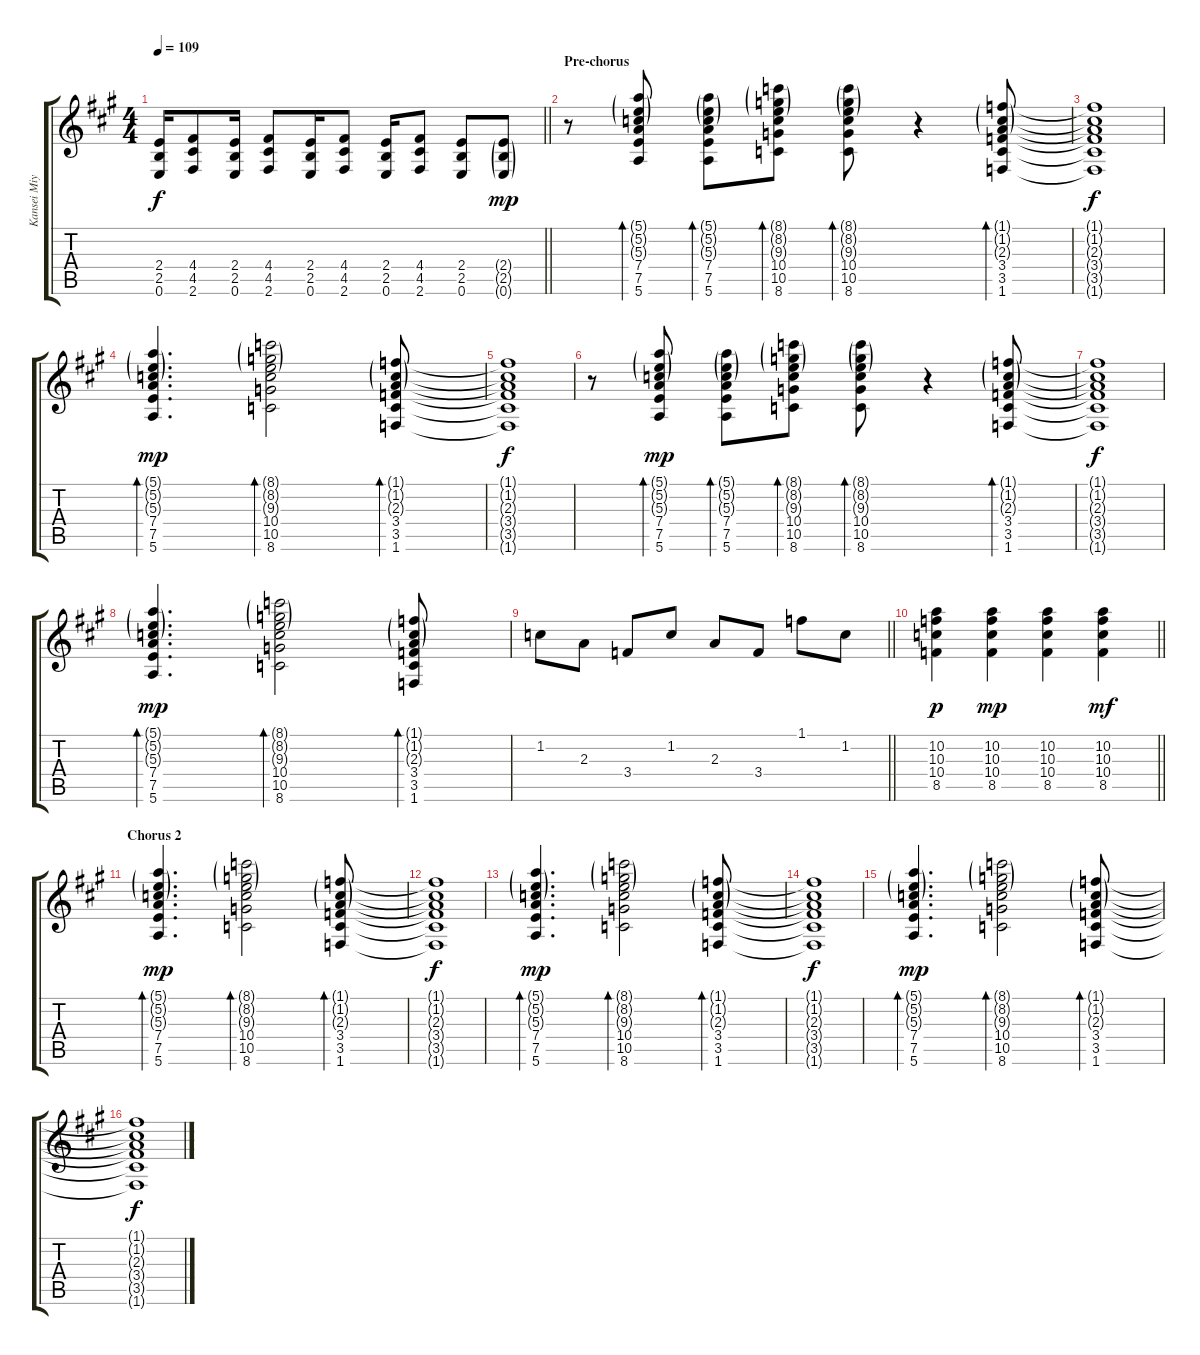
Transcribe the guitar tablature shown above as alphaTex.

\track ("Kansei Miyaji - Rythm guitar" "Kansei Miy") {instrument distortionguitar}
\staff {score tabs}
\tuning (E4 B3 G3 D3 A2 E2) {hide}
\ts (4 4)
\tempo 109
\clef g2
\barLineRight lightlight
\ks f#minor
(2.4 2.5 0.6).16{dy f} (4.4 4.5 2.6).8 (2.4 2.5 0.6).16 (4.4 4.5 2.6).8 (2.4 2.5 0.6).16 (4.4 4.5 2.6).8 (2.4 2.5 0.6).16 (4.4 4.5 2.6).8 (2.4 2.5 0.6).8 (2.4{g} 2.5{g} 0.6{g}).8{dy mp} |
\section ("" "Pre-chorus")
r.8 (5.1{g} 5.2{g} 5.3{g} 7.4 7.5 5.6).8{bd 60 instrument electricguitarclean} (5.1{g} 5.2{g} 5.3{g} 7.4 7.5 5.6).8{bd 60} (8.1{g} 8.2{g} 9.3{g} 10.4 10.5 8.6).8{bd 60} (8.1{g} 8.2{g} 9.3{g} 10.4 10.5 8.6).8{bd 60} r.4 (1.1{g} 1.2{g} 2.3{g} 3.4 3.5 1.6).8{bd 60} |
(1.1{t} 1.2{t} 2.3{t} 3.4{t} 3.5{t} 1.6{t}).1{dy f} |
(5.1{g} 5.2{g} 5.3{g} 7.4 7.5 5.6).4{d bd 60 dy mp instrument electricguitarclean} (8.1{g} 8.2{g} 9.3{g} 10.4 10.5 8.6).2{bd 60} (1.1{g} 1.2{g} 2.3{g} 3.4 3.5 1.6).8{bd 60} |
(1.1{t} 1.2{t} 2.3{t} 3.4{t} 3.5{t} 1.6{t}).1{dy f} |
r.8 (5.1{g} 5.2{g} 5.3{g} 7.4 7.5 5.6).8{bd 60 dy mp instrument electricguitarclean} (5.1{g} 5.2{g} 5.3{g} 7.4 7.5 5.6).8{bd 60} (8.1{g} 8.2{g} 9.3{g} 10.4 10.5 8.6).8{bd 60} (8.1{g} 8.2{g} 9.3{g} 10.4 10.5 8.6).8{bd 60} r.4 (1.1{g} 1.2{g} 2.3{g} 3.4 3.5 1.6).8{bd 60} |
(1.1{t} 1.2{t} 2.3{t} 3.4{t} 3.5{t} 1.6{t}).1{dy f} |
(5.1{g} 5.2{g} 5.3{g} 7.4 7.5 5.6).4{d bd 60 dy mp instrument electricguitarclean} (8.1{g} 8.2{g} 9.3{g} 10.4 10.5 8.6).2{bd 60} (1.1{g} 1.2{g} 2.3{g} 3.4 3.5 1.6).8{bd 60} |
\barLineRight lightlight
1.2.8 2.3.8 3.4.8 1.2.8 2.3.8 3.4.8 1.1.8 1.2.8 |
\section ("" "")
\barLineRight lightlight
(10.2 10.3 10.4 8.5).4{dy p} (10.2 10.3 10.4 8.5).4{dy mp} (10.2 10.3 10.4 8.5).4 (10.2 10.3 10.4 8.5).4{dy mf} |
\section ("" "Chorus 2")
(5.1{g} 5.2{g} 5.3{g} 7.4 7.5 5.6).4{d bd 60 dy mp instrument overdrivenguitar} (8.1{g} 8.2{g} 9.3{g} 10.4 10.5 8.6).2{bd 60} (1.1{g} 1.2{g} 2.3{g} 3.4 3.5 1.6).8{bd 60} |
(1.1{t} 1.2{t} 2.3{t} 3.4{t} 3.5{t} 1.6{t}).1{dy f} |
(5.1{g} 5.2{g} 5.3{g} 7.4 7.5 5.6).4{d bd 60 dy mp} (8.1{g} 8.2{g} 9.3{g} 10.4 10.5 8.6).2{bd 60} (1.1{g} 1.2{g} 2.3{g} 3.4 3.5 1.6).8{bd 60} |
(1.1{t} 1.2{t} 2.3{t} 3.4{t} 3.5{t} 1.6{t}).1{dy f} |
(5.1{g} 5.2{g} 5.3{g} 7.4 7.5 5.6).4{d bd 60 dy mp} (8.1{g} 8.2{g} 9.3{g} 10.4 10.5 8.6).2{bd 60} (1.1{g} 1.2{g} 2.3{g} 3.4 3.5 1.6).8{bd 60} |
(1.1{t} 1.2{t} 2.3{t} 3.4{t} 3.5{t} 1.6{t}).1{dy f}
